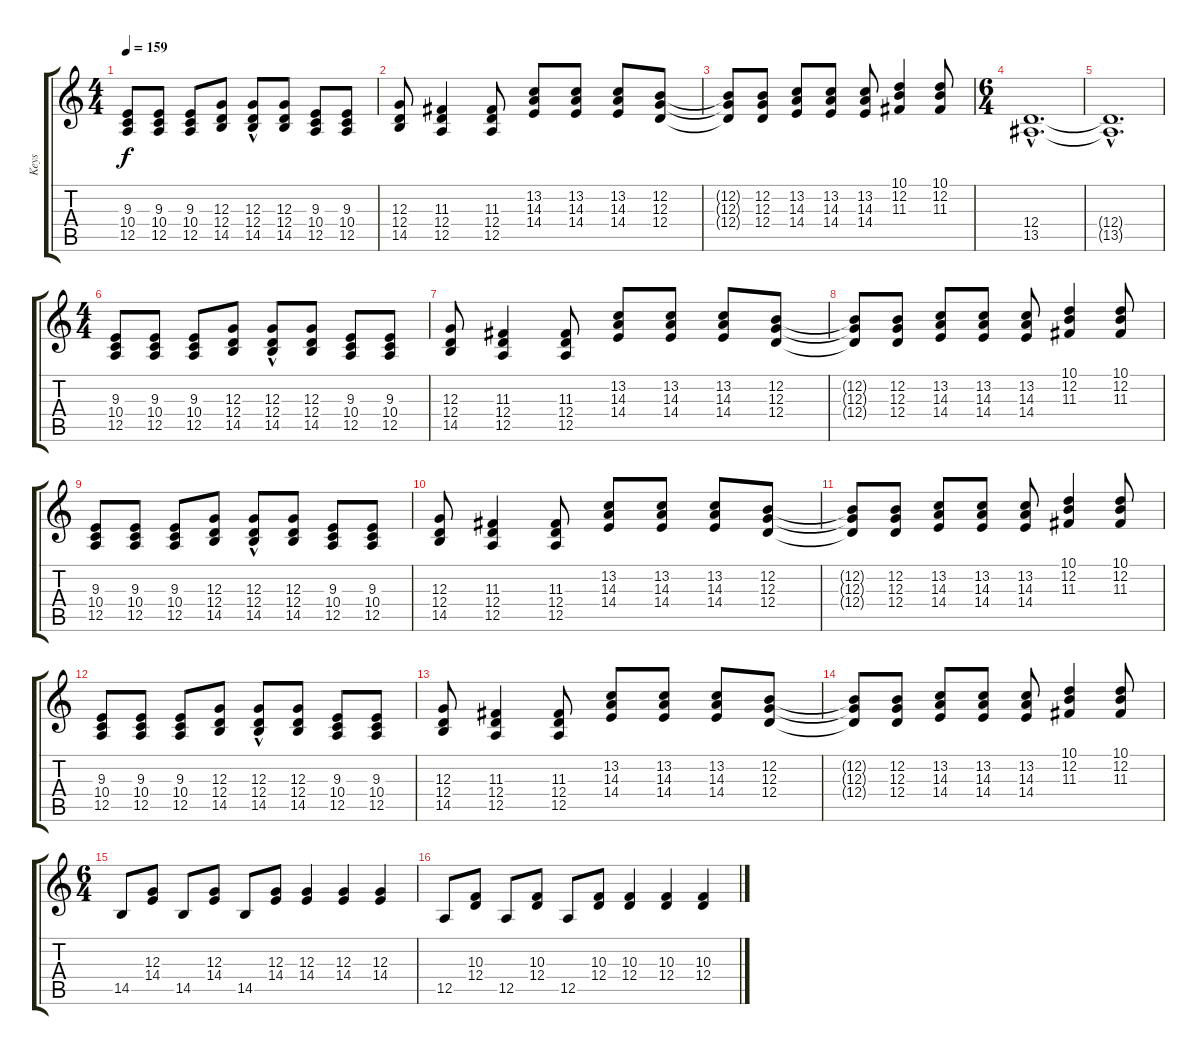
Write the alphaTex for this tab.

\track ("Keys" "Keys") {instrument stringensemble2}
\staff {score tabs}
\tuning (E4 B3 G3 D3 A2 E2) {hide}
\ts (4 4)
\tempo 159
\clef g2
\ks c
(9.3 10.4 12.5).8{dy f} (9.3 10.4 12.5).8 (9.3 10.4 12.5).8 (12.3 12.4 14.5).8 (12.3{hac} 12.4 14.5).8 (12.3 12.4 14.5).8 (9.3 10.4 12.5).8 (9.3 10.4 12.5).8 |
(12.3 12.4 14.5).8 (11.3 12.4 12.5).4 (11.3 12.4 12.5).8 (13.2 14.3 14.4).8 (13.2 14.3 14.4).8 (13.2 14.3 14.4).8 (12.2 12.3 12.4).8 |
(12.2{t} 12.3{t} 12.4{t}).8 (12.2 12.3 12.4).8 (13.2 14.3 14.4).8 (13.2 14.3 14.4).8 (13.2 14.3 14.4).8 (10.1 12.2 11.3).4 (10.1 12.2 11.3).8 |
\ts (6 4)
(12.4{hac} 13.5{hac}).1{d} |
(12.4{hac t} 13.5{hac t}).1{d} |
\ts (4 4)
(9.3 10.4 12.5).8 (9.3 10.4 12.5).8 (9.3 10.4 12.5).8 (12.3 12.4 14.5).8 (12.3{hac} 12.4 14.5).8 (12.3 12.4 14.5).8 (9.3 10.4 12.5).8 (9.3 10.4 12.5).8 |
(12.3 12.4 14.5).8 (11.3 12.4 12.5).4 (11.3 12.4 12.5).8 (13.2 14.3 14.4).8 (13.2 14.3 14.4).8 (13.2 14.3 14.4).8 (12.2 12.3 12.4).8 |
(12.2{t} 12.3{t} 12.4{t}).8 (12.2 12.3 12.4).8 (13.2 14.3 14.4).8 (13.2 14.3 14.4).8 (13.2 14.3 14.4).8 (10.1 12.2 11.3).4 (10.1 12.2 11.3).8 |
(9.3 10.4 12.5).8 (9.3 10.4 12.5).8 (9.3 10.4 12.5).8 (12.3 12.4 14.5).8 (12.3{hac} 12.4 14.5).8 (12.3 12.4 14.5).8 (9.3 10.4 12.5).8 (9.3 10.4 12.5).8 |
(12.3 12.4 14.5).8 (11.3 12.4 12.5).4 (11.3 12.4 12.5).8 (13.2 14.3 14.4).8 (13.2 14.3 14.4).8 (13.2 14.3 14.4).8 (12.2 12.3 12.4).8 |
(12.2{t} 12.3{t} 12.4{t}).8 (12.2 12.3 12.4).8 (13.2 14.3 14.4).8 (13.2 14.3 14.4).8 (13.2 14.3 14.4).8 (10.1 12.2 11.3).4 (10.1 12.2 11.3).8 |
(9.3 10.4 12.5).8 (9.3 10.4 12.5).8 (9.3 10.4 12.5).8 (12.3 12.4 14.5).8 (12.3{hac} 12.4 14.5).8 (12.3 12.4 14.5).8 (9.3 10.4 12.5).8 (9.3 10.4 12.5).8 |
(12.3 12.4 14.5).8 (11.3 12.4 12.5).4 (11.3 12.4 12.5).8 (13.2 14.3 14.4).8 (13.2 14.3 14.4).8 (13.2 14.3 14.4).8 (12.2 12.3 12.4).8 |
(12.2{t} 12.3{t} 12.4{t}).8 (12.2 12.3 12.4).8 (13.2 14.3 14.4).8 (13.2 14.3 14.4).8 (13.2 14.3 14.4).8 (10.1 12.2 11.3).4 (10.1 12.2 11.3).8 |
\ts (6 4)
14.5.8 (12.3 14.4).8 14.5.8 (12.3 14.4).8 14.5.8 (12.3 14.4).8 (12.3 14.4).4 (12.3 14.4).4 (12.3 14.4).4 |
12.5.8 (10.3 12.4).8 12.5.8 (10.3 12.4).8 12.5.8 (10.3 12.4).8 (10.3 12.4).4 (10.3 12.4).4 (10.3 12.4).4
